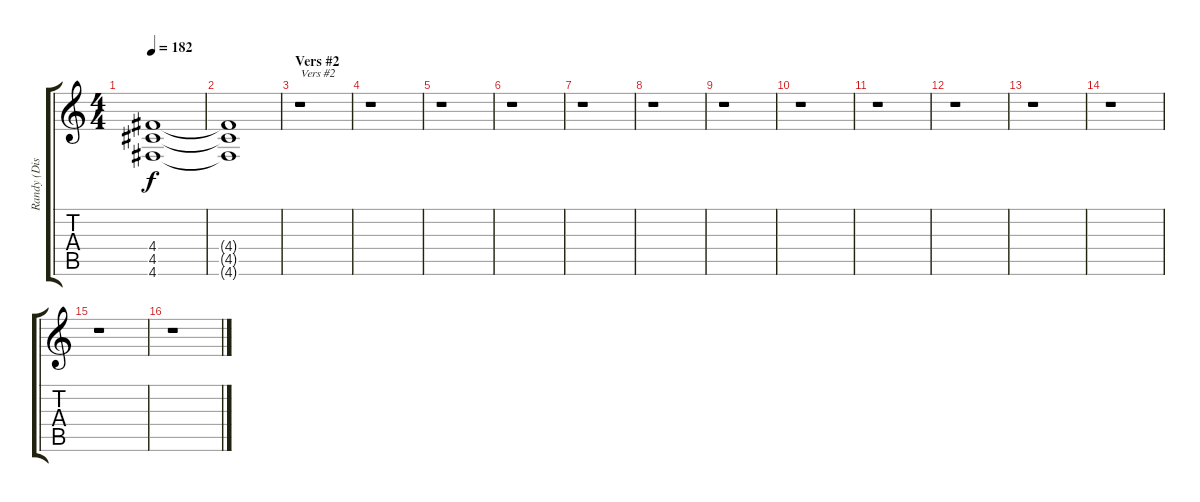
\track ("Randy (Distorted Guitar)" "Randy (Dis") {instrument distortionguitar}
\staff {score tabs}
\tuning (E4 B3 G3 D3 A2 D2) {hide}
\ts (4 4)
\tempo 182
\clef g2
\ks c
(4.4{t} 4.5{t} 4.6{t}).1{dy f} |
(4.4{t} 4.5{t} 4.6{t}).1 |
\section ("" "Vers #2")
r.1{txt "Vers #2"} |
r.1 |
r.1 |
r.1 |
r.1 |
r.1 |
r.1 |
r.1 |
r.1 |
r.1 |
r.1 |
r.1 |
r.1 |
r.1
